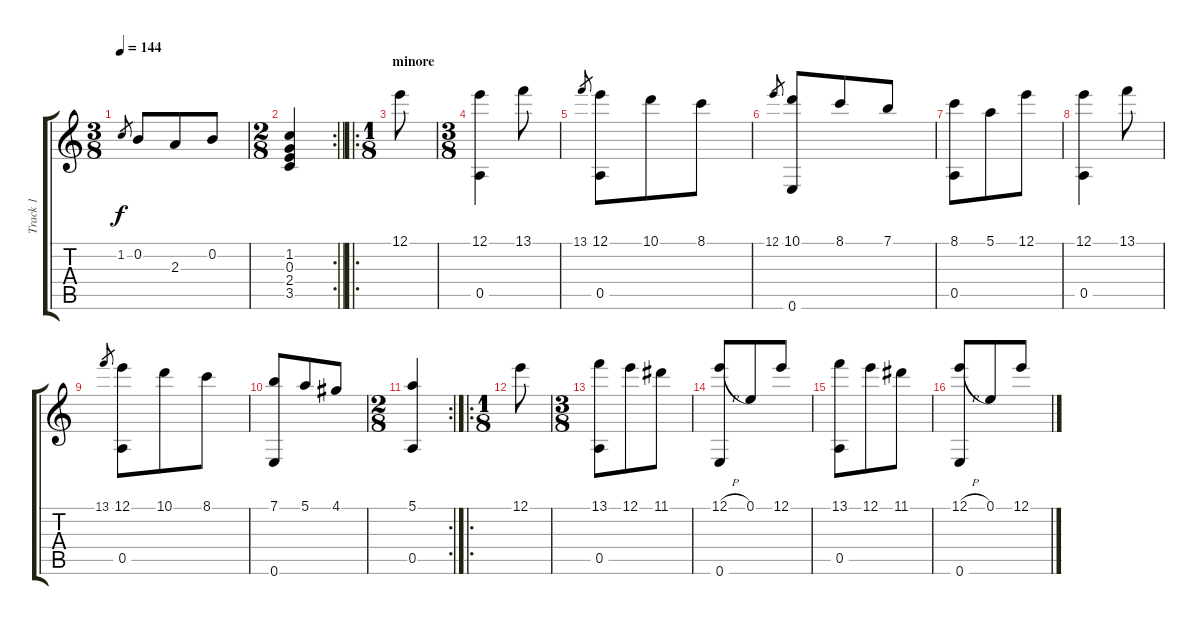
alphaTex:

\track ("Track 1" "Track 1") {instrument acousticguitarsteel}
\staff {score tabs}
\tuning (E4 B3 G3 D3 A2 E2) {hide}
\ts (3 8)
\tempo 144
\clef g2
\ks c
1.2.8{gr dy f} 0.2.8 2.3.8 0.2.8 |
\rc 2
\ts (2 8)
\barLineRight lightlight
(1.2 0.3 2.4 3.5).4 |
\ro
\ts (1 8)
\section ("" "minore")
12.1.8 |
\ts (3 8)
(12.1 0.5).4 13.1.8 |
13.1.8{gr} (12.1 0.5).8 10.1.8 8.1.8 |
12.1.8{gr} (10.1 0.6).8 8.1.8 7.1.8 |
(8.1 0.5).8 5.1.8 12.1.8 |
(12.1 0.5).4 13.1.8 |
13.1.8{gr} (12.1 0.5).8 10.1.8 8.1.8 |
(7.1 0.6).8 5.1.8 4.1.8 |
\rc 2
\ts (2 8)
(5.1 0.5).4 |
\ro
\ts (1 8)
12.1.8 |
\ts (3 8)
(13.1 0.5).8 12.1.8 11.1.8 |
(12.1{h} 0.6).8 0.1.8 12.1.8 |
(13.1 0.5).8 12.1.8 11.1.8 |
(12.1{h} 0.6).8 0.1.8 12.1.8
